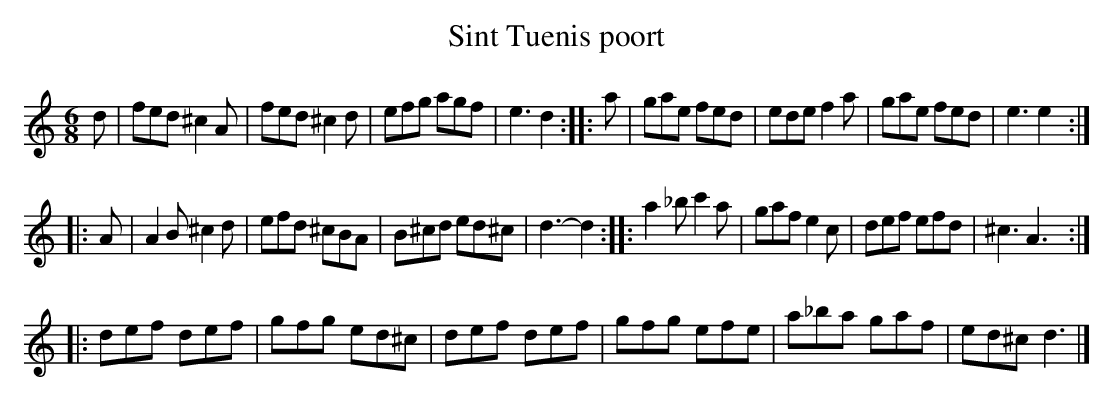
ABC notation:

X:1
T:Sint Tuenis poort
M:6/8
K:Ddor
d|fed^c2A|fed^c2d|efg agf|e3d2:||:a|gae fed|edef2a|gae fed|e3e2:|
|:A|A2B^c2d|efd ^cBA|B^cd ed^c|d3-d2:||:a2_bc'2a|gafe2c|def efd|^c3A3:|
|:def def|gfg ed^c|def def|gfg efe|a_ba gaf|ed^cd3|]
